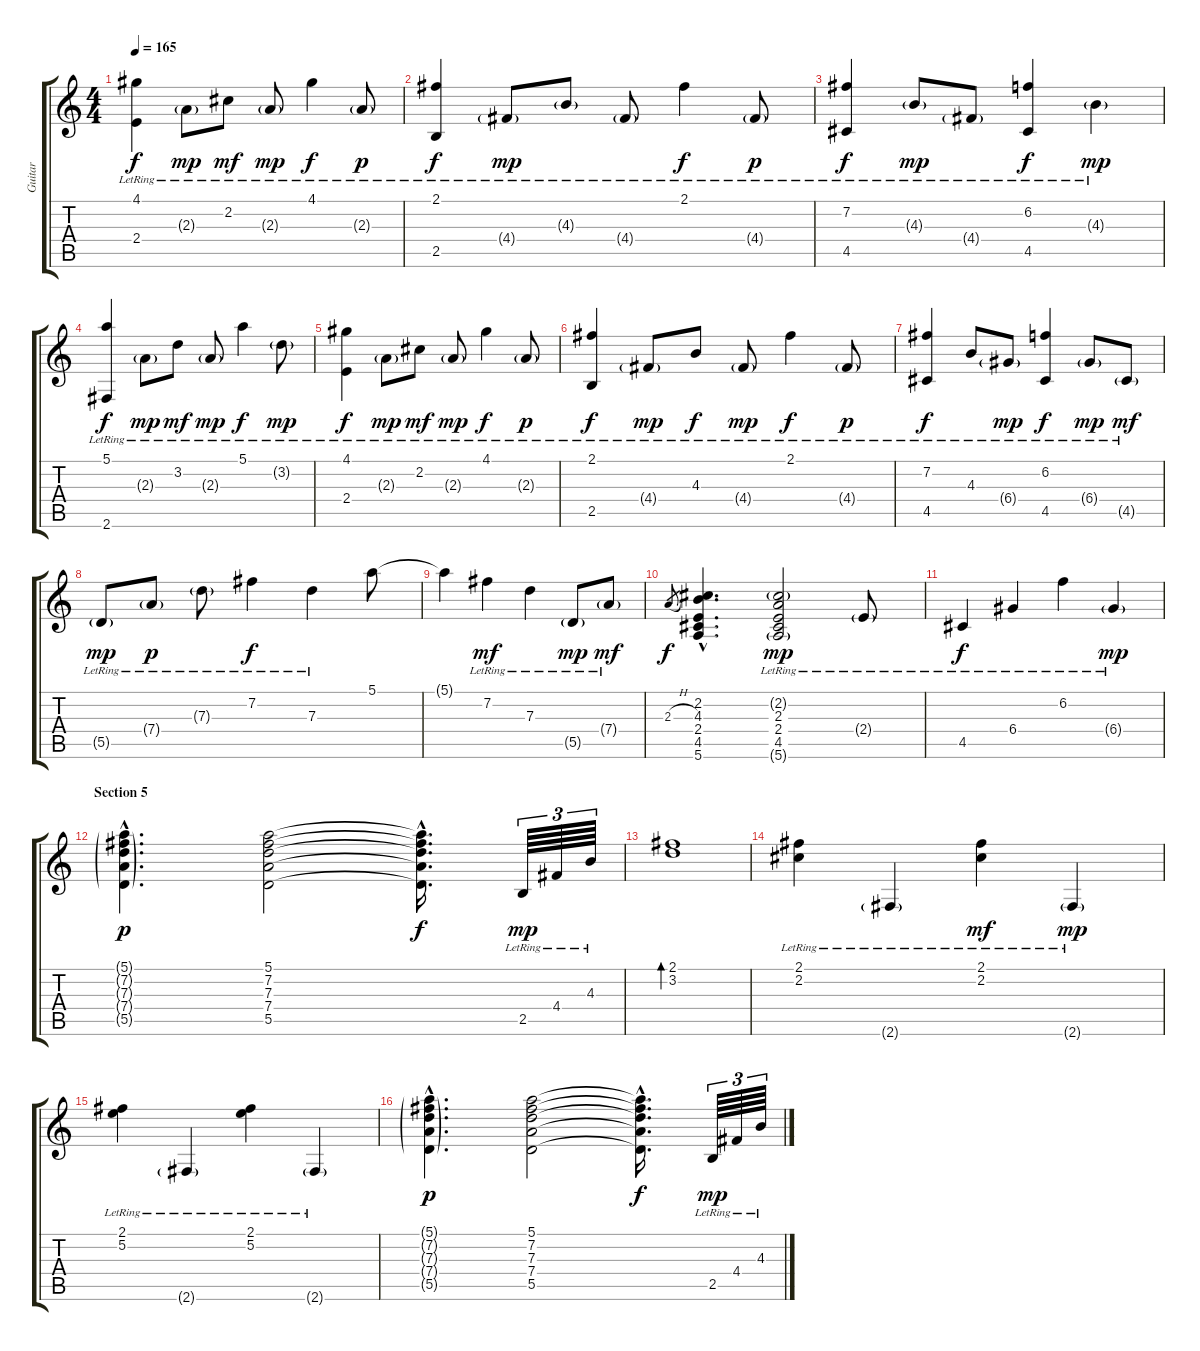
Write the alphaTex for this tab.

\track ("Guitar" "Guitar") {instrument acousticguitarnylon}
\staff {score tabs}
\tuning (E4 B3 G3 D3 A2 E2) {hide}
\ts (4 4)
\tempo 165
\clef g2
\ks c
(4.1{lr} 2.4{lr}).4{dy f} 2.3{g lr}.8{dy mp} 2.2{lr}.8{dy mf} 2.3{g lr}.8{dy mp} 4.1{lr}.4{dy f} 2.3{g lr}.8{dy p} |
(2.1{lr} 2.5{lr}).4{dy f} 4.4{g lr}.8{dy mp} 4.3{g lr}.8 4.4{g lr}.8 2.1{lr}.4{dy f} 4.4{g lr}.8{dy p} |
(7.2{lr} 4.5{lr}).4{dy f} 4.3{g lr}.8{dy mp} 4.4{g lr}.8 (6.2{lr} 4.5{lr}).4{dy f} 4.3{g lr}.4{dy mp} |
(5.1{lr} 2.6{lr}).4{dy f} 2.3{g lr}.8{dy mp} 3.2{lr}.8{dy mf} 2.3{g lr}.8{dy mp} 5.1{lr}.4{dy f} 3.2{g lr}.8{dy mp} |
(4.1{lr} 2.4{lr}).4{dy f} 2.3{g lr}.8{dy mp} 2.2{lr}.8{dy mf} 2.3{g lr}.8{dy mp} 4.1{lr}.4{dy f} 2.3{g lr}.8{dy p} |
(2.1{lr} 2.5{lr}).4{dy f} 4.4{g lr}.8{dy mp} 4.3{lr}.8{dy f} 4.4{g lr}.8{dy mp} 2.1{lr}.4{dy f} 4.4{g lr}.8{dy p} |
(7.2{lr} 4.5{lr}).4{dy f} 4.3{lr}.8 6.4{g lr}.8{dy mp} (6.2{lr} 4.5{lr}).4{dy f} 6.4{g lr}.8{dy mp} 4.5{g lr}.8{dy mf} |
5.5{g lr}.8{dy mp} 7.4{g lr}.8{dy p} 7.3{g lr}.8 7.2{lr}.4{dy f} 7.3{lr}.4 5.1.8 |
5.1{t}.4 7.2{lr}.4{dy mf} 7.3{lr}.4 5.5{g lr}.8{dy mp} 7.4{g lr}.8{dy mf} |
2.3{h}.8{gr dy f} (2.2{hac} 4.3{hac} 2.4{hac} 4.5{hac} 5.6{hac}).4{d} (2.2{g lr} 2.3{lr} 2.4 4.5{lr} 5.6{g lr}).2{dy mp} 2.4{g lr}.8 |
4.5{lr}.4{dy f} 6.4{lr}.4 6.2{lr}.4 6.4{g lr}.4{dy mp} |
\section ("" "Section 5")
(5.1{g hac} 7.2{g hac} 7.3{g hac} 7.4{g hac} 5.5{g hac}).4{d dy p} (5.1 7.2 7.3 7.4 5.5).2 (5.1{hac t} 7.2{hac t} 7.3{hac t} 7.4{hac t} 5.5{hac t}).16{d dy f} 2.5{lr}.64{tu (3 2) dy mp} 4.4{lr}.64{tu (3 2)} 4.3{lr}.64{tu (3 2)} |
(2.1 3.2).1{bd 30} |
(2.1{lr} 2.2{lr}).4 2.6{g lr}.4 (2.1{lr} 2.2{lr}).4{dy mf} 2.6{g lr}.4{dy mp} |
(2.1{lr} 5.2{lr}).4 2.6{g lr}.4 (2.1{lr} 5.2{lr}).4 2.6{g lr}.4 |
(5.1{g hac} 7.2{g hac} 7.3{g hac} 7.4{g hac} 5.5{g hac}).4{d dy p} (5.1 7.2 7.3 7.4 5.5).2 (5.1{hac t} 7.2{hac t} 7.3{hac t} 7.4{hac t} 5.5{hac t}).16{d dy f} 2.5{lr}.64{tu (3 2) dy mp} 4.4{lr}.64{tu (3 2)} 4.3{lr}.64{tu (3 2)}
